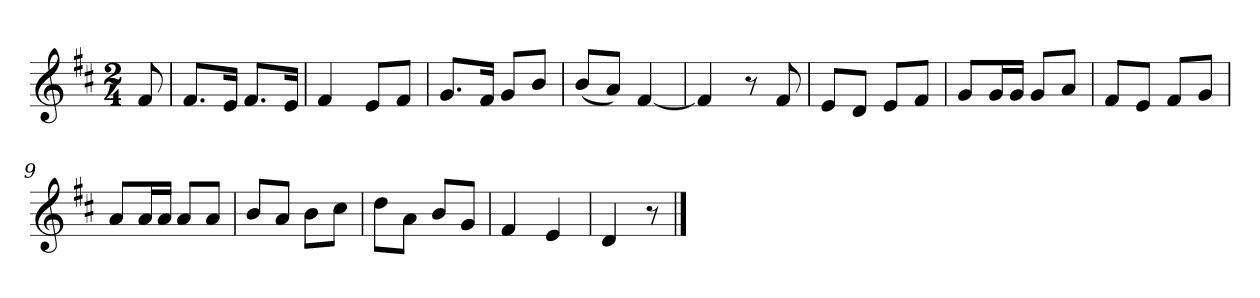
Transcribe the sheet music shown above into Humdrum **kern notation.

**kern
*part1
*staff1
*k[f#c#]
*M2/4
*MM120
=
8f#
=1
8.f#L
16eJk
8.f#L
16eJk
=2
4f#
8eL
8f#J
=3
8.gL
16f#Jk
8gL
8bJ
=4
(8bL
8aJ)
[4f#
=5
4f#]
8r
8f#
=6
8eL
8dJ
8eL
8f#J
=7
8gL
16gL
16gJJ
8gL
8aJ
=8
8f#L
8eJ
8f#L
8gJ
=9
8aL
16aL
16aJJ
8aL
8aJ
=10
8bL
8aJ
8bL
8cc#J
=11
8ddL
8aJ
8bL
8gJ
=12
4f#
4e
=13
4d
8r
==
*-
